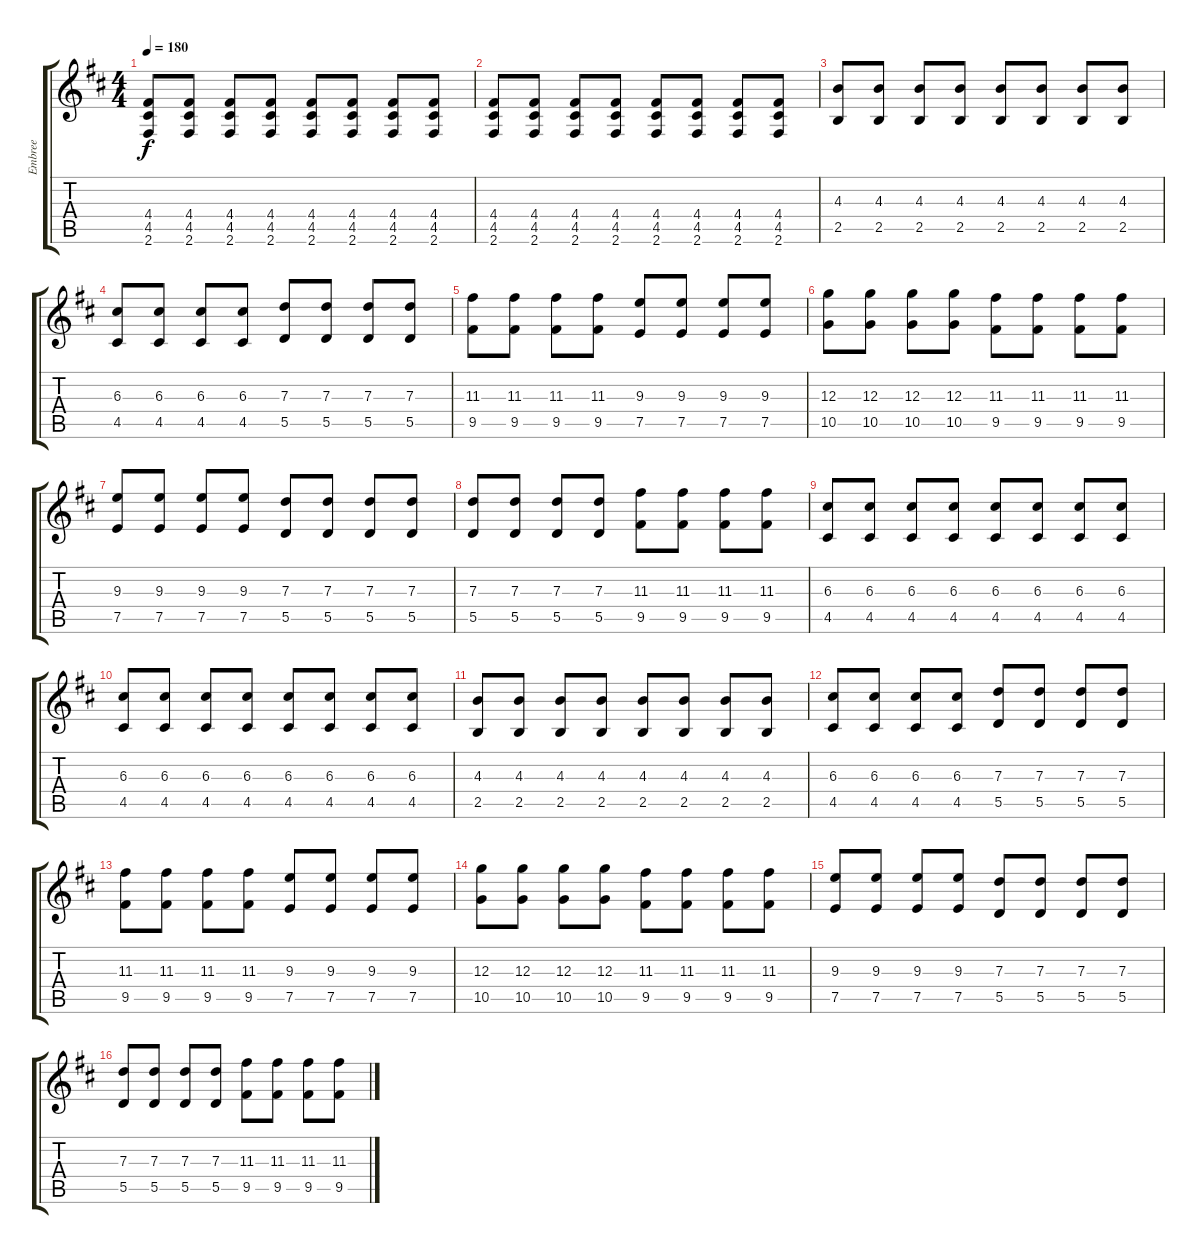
\track ("Embree" "Embree") {instrument distortionguitar}
\staff {score tabs}
\tuning (E4 B3 G3 D3 A2 E2) {hide}
\ts (4 4)
\tempo 180
\clef g2
\ks d
(4.4 4.5 2.6).8{dy f} (4.4 4.5 2.6).8 (4.4 4.5 2.6).8 (4.4 4.5 2.6).8 (4.4 4.5 2.6).8 (4.4 4.5 2.6).8 (4.4 4.5 2.6).8 (4.4 4.5 2.6).8 |
(4.4 4.5 2.6).8 (4.4 4.5 2.6).8 (4.4 4.5 2.6).8 (4.4 4.5 2.6).8 (4.4 4.5 2.6).8 (4.4 4.5 2.6).8 (4.4 4.5 2.6).8 (4.4 4.5 2.6).8 |
(4.3 2.5).8 (4.3 2.5).8 (4.3 2.5).8 (4.3 2.5).8 (4.3 2.5).8 (4.3 2.5).8 (4.3 2.5).8 (4.3 2.5).8 |
(6.3 4.5).8 (6.3 4.5).8 (6.3 4.5).8 (6.3 4.5).8 (7.3 5.5).8 (7.3 5.5).8 (7.3 5.5).8 (7.3 5.5).8 |
(11.3 9.5).8 (11.3 9.5).8 (11.3 9.5).8 (11.3 9.5).8 (9.3 7.5).8 (9.3 7.5).8 (9.3 7.5).8 (9.3 7.5).8 |
(12.3 10.5).8 (12.3 10.5).8 (12.3 10.5).8 (12.3 10.5).8 (11.3 9.5).8 (11.3 9.5).8 (11.3 9.5).8 (11.3 9.5).8 |
(9.3 7.5).8 (9.3 7.5).8 (9.3 7.5).8 (9.3 7.5).8 (7.3 5.5).8 (7.3 5.5).8 (7.3 5.5).8 (7.3 5.5).8 |
(7.3 5.5).8 (7.3 5.5).8 (7.3 5.5).8 (7.3 5.5).8 (11.3 9.5).8 (11.3 9.5).8 (11.3 9.5).8 (11.3 9.5).8 |
(6.3 4.5).8 (6.3 4.5).8 (6.3 4.5).8 (6.3 4.5).8 (6.3 4.5).8 (6.3 4.5).8 (6.3 4.5).8 (6.3 4.5).8 |
(6.3 4.5).8 (6.3 4.5).8 (6.3 4.5).8 (6.3 4.5).8 (6.3 4.5).8 (6.3 4.5).8 (6.3 4.5).8 (6.3 4.5).8 |
(4.3 2.5).8 (4.3 2.5).8 (4.3 2.5).8 (4.3 2.5).8 (4.3 2.5).8 (4.3 2.5).8 (4.3 2.5).8 (4.3 2.5).8 |
(6.3 4.5).8 (6.3 4.5).8 (6.3 4.5).8 (6.3 4.5).8 (7.3 5.5).8 (7.3 5.5).8 (7.3 5.5).8 (7.3 5.5).8 |
(11.3 9.5).8 (11.3 9.5).8 (11.3 9.5).8 (11.3 9.5).8 (9.3 7.5).8 (9.3 7.5).8 (9.3 7.5).8 (9.3 7.5).8 |
(12.3 10.5).8 (12.3 10.5).8 (12.3 10.5).8 (12.3 10.5).8 (11.3 9.5).8 (11.3 9.5).8 (11.3 9.5).8 (11.3 9.5).8 |
(9.3 7.5).8 (9.3 7.5).8 (9.3 7.5).8 (9.3 7.5).8 (7.3 5.5).8 (7.3 5.5).8 (7.3 5.5).8 (7.3 5.5).8 |
(7.3 5.5).8 (7.3 5.5).8 (7.3 5.5).8 (7.3 5.5).8 (11.3 9.5).8 (11.3 9.5).8 (11.3 9.5).8 (11.3 9.5).8
